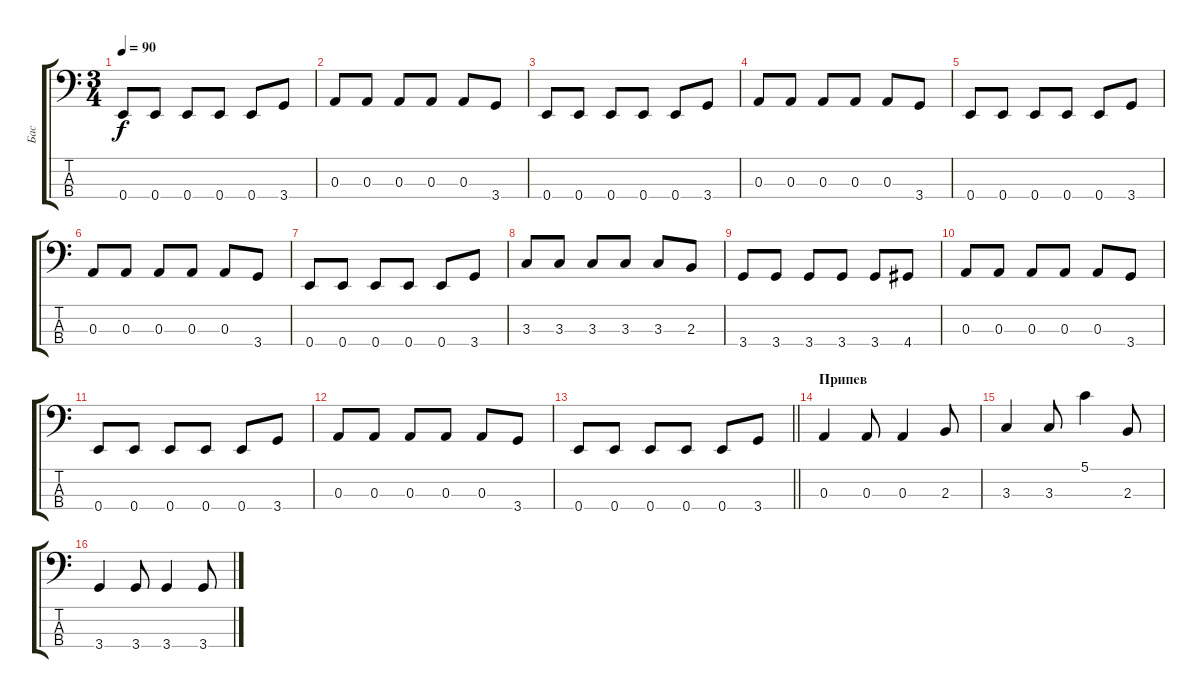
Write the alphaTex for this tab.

\track ("Бас" "Бас") {instrument electricbassfinger}
\staff {score tabs}
\tuning (G2 D2 A1 E1) {hide}
\ts (3 4)
\tempo 90
\clef f4
\ks c
0.4.8{dy f} 0.4.8 0.4.8 0.4.8 0.4.8 3.4.8 |
0.3.8 0.3.8 0.3.8 0.3.8 0.3.8 3.4.8 |
0.4.8 0.4.8 0.4.8 0.4.8 0.4.8 3.4.8 |
0.3.8 0.3.8 0.3.8 0.3.8 0.3.8 3.4.8 |
0.4.8 0.4.8 0.4.8 0.4.8 0.4.8 3.4.8 |
0.3.8 0.3.8 0.3.8 0.3.8 0.3.8 3.4.8 |
0.4.8 0.4.8 0.4.8 0.4.8 0.4.8 3.4.8 |
3.3.8 3.3.8 3.3.8 3.3.8 3.3.8 2.3.8 |
3.4.8 3.4.8 3.4.8 3.4.8 3.4.8 4.4.8 |
0.3.8 0.3.8 0.3.8 0.3.8 0.3.8 3.4.8 |
0.4.8 0.4.8 0.4.8 0.4.8 0.4.8 3.4.8 |
0.3.8 0.3.8 0.3.8 0.3.8 0.3.8 3.4.8 |
\barLineRight lightlight
0.4.8 0.4.8 0.4.8 0.4.8 0.4.8 3.4.8 |
\section ("" "Припев")
0.3.4 0.3.8 0.3.4 2.3.8 |
3.3.4 3.3.8 5.1.4 2.3.8 |
3.4.4 3.4.8 3.4.4 3.4.8
